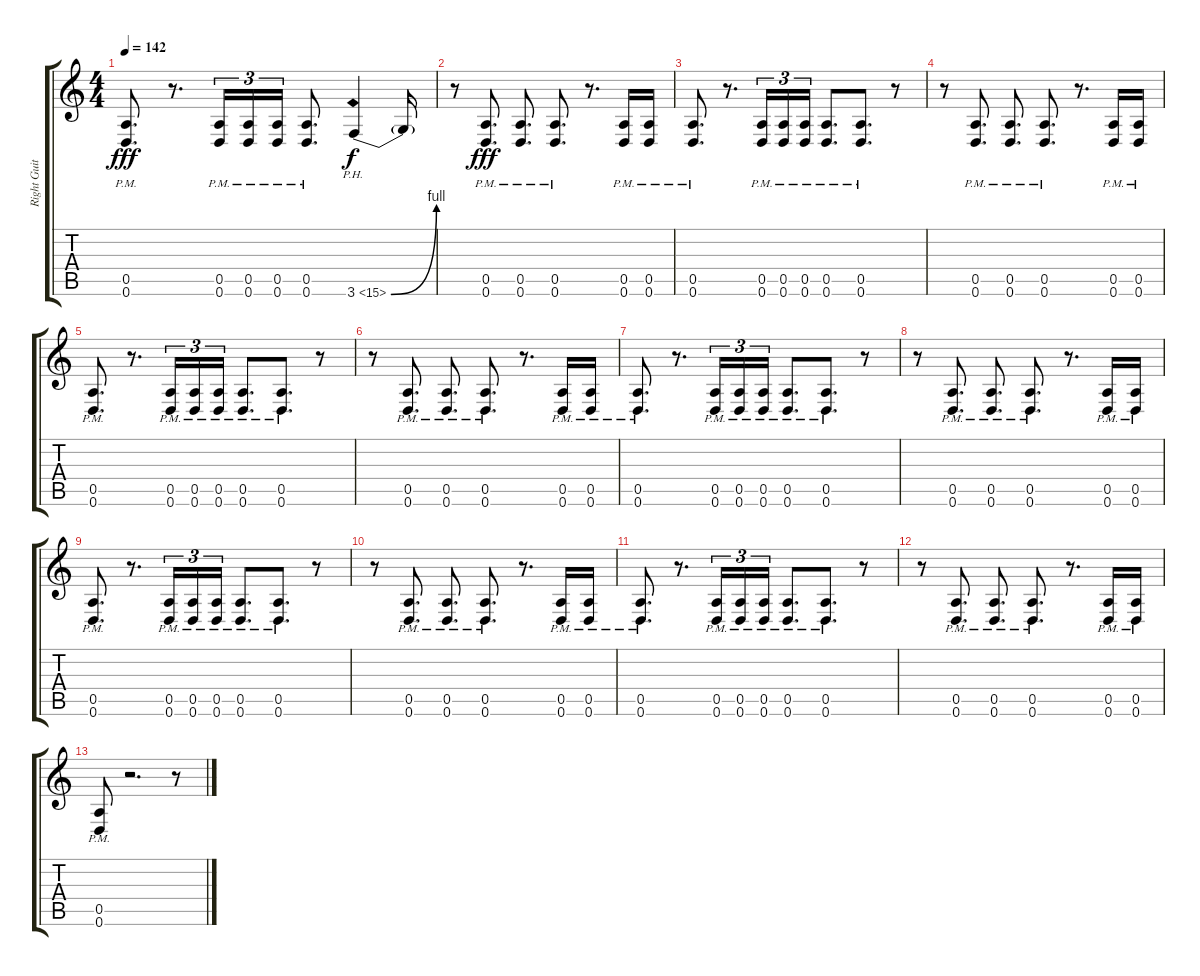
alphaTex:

\track ("Right Guitar" "Right Guit") {instrument distortionguitar}
\staff {score tabs}
\tuning (E4 B3 G3 D3 A2 D2) {hide}
\ts (4 4)
\tempo 142
\clef g2
\ks c
(0.5{pm} 0.6{pm}).8{d dy fff} r.8{d} (0.5{pm} 0.6{pm}).16{tu (3 2)} (0.5{pm} 0.6{pm}).16{tu (3 2)} (0.5{pm} 0.6{pm}).16{tu (3 2)} (0.5{pm} 0.6{pm}).8{d} 3.6{be (bend 0 0 60 4) ph 12}.4{dy f} 3.6{t}.16 |
r.8 (0.5{pm} 0.6{pm}).8{d dy fff} (0.5{pm} 0.6{pm}).8{d} (0.5{pm} 0.6{pm}).8{d} r.8{d} (0.5{pm} 0.6{pm}).16 (0.5{pm} 0.6{pm}).16 |
(0.5{pm} 0.6{pm}).8{d} r.8{d} (0.5{pm} 0.6{pm}).16{tu (3 2)} (0.5{pm} 0.6{pm}).16{tu (3 2)} (0.5{pm} 0.6{pm}).16{tu (3 2)} (0.5{pm} 0.6{pm}).8{d} (0.5{pm} 0.6{pm}).8{d} r.8 |
r.8 (0.5{pm} 0.6{pm}).8{d} (0.5{pm} 0.6{pm}).8{d} (0.5{pm} 0.6{pm}).8{d} r.8{d} (0.5{pm} 0.6{pm}).16 (0.5{pm} 0.6{pm}).16 |
(0.5{pm} 0.6{pm}).8{d} r.8{d} (0.5{pm} 0.6{pm}).16{tu (3 2)} (0.5{pm} 0.6{pm}).16{tu (3 2)} (0.5{pm} 0.6{pm}).16{tu (3 2)} (0.5{pm} 0.6{pm}).8{d} (0.5{pm} 0.6{pm}).8{d} r.8 |
r.8 (0.5{pm} 0.6{pm}).8{d} (0.5{pm} 0.6{pm}).8{d} (0.5{pm} 0.6{pm}).8{d} r.8{d} (0.5{pm} 0.6{pm}).16 (0.5{pm} 0.6{pm}).16 |
(0.5{pm} 0.6{pm}).8{d} r.8{d} (0.5{pm} 0.6{pm}).16{tu (3 2)} (0.5{pm} 0.6{pm}).16{tu (3 2)} (0.5{pm} 0.6{pm}).16{tu (3 2)} (0.5{pm} 0.6{pm}).8{d} (0.5{pm} 0.6{pm}).8{d} r.8 |
r.8 (0.5{pm} 0.6{pm}).8{d} (0.5{pm} 0.6{pm}).8{d} (0.5{pm} 0.6{pm}).8{d} r.8{d} (0.5{pm} 0.6{pm}).16 (0.5{pm} 0.6{pm}).16 |
(0.5{pm} 0.6{pm}).8{d} r.8{d} (0.5{pm} 0.6{pm}).16{tu (3 2)} (0.5{pm} 0.6{pm}).16{tu (3 2)} (0.5{pm} 0.6{pm}).16{tu (3 2)} (0.5{pm} 0.6{pm}).8{d} (0.5{pm} 0.6{pm}).8{d} r.8 |
r.8 (0.5{pm} 0.6{pm}).8{d} (0.5{pm} 0.6{pm}).8{d} (0.5{pm} 0.6{pm}).8{d} r.8{d} (0.5{pm} 0.6{pm}).16 (0.5{pm} 0.6{pm}).16 |
(0.5{pm} 0.6{pm}).8{d} r.8{d} (0.5{pm} 0.6{pm}).16{tu (3 2)} (0.5{pm} 0.6{pm}).16{tu (3 2)} (0.5{pm} 0.6{pm}).16{tu (3 2)} (0.5{pm} 0.6{pm}).8{d} (0.5{pm} 0.6{pm}).8{d} r.8 |
r.8 (0.5{pm} 0.6{pm}).8{d} (0.5{pm} 0.6{pm}).8{d} (0.5{pm} 0.6{pm}).8{d} r.8{d} (0.5{pm} 0.6{pm}).16 (0.5{pm} 0.6{pm}).16 |
(0.5{pm} 0.6{pm}).8 r.2{d} r.8
